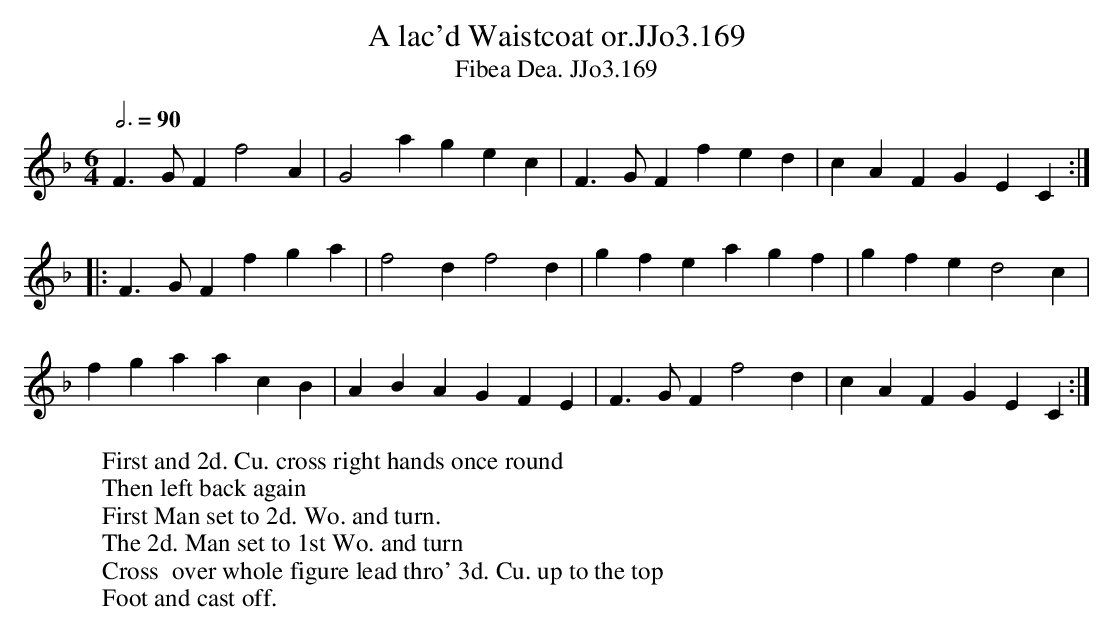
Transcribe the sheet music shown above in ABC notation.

X:1
T:A lac'd Waistcoat or.JJo3.169
T:Fibea Dea. JJo3.169
M:6/4
L:1/4
Q:3/4=90
K:F
F>GFf2A | G2agec | F>GF fed | cAF GEC :|
|:F>GF fga | f2df2d | gfe agf | gfe d2c |
fga acB | ABA GFE | F>GF f2d | cAF GEC :|
W:First and 2d. Cu. cross right hands once round
W:Then left back again
W:First Man set to 2d. Wo. and turn.
W:The 2d. Man set to 1st Wo. and turn
W:Cross  over whole figure lead thro' 3d. Cu. up to the top
W:Foot and cast off.
